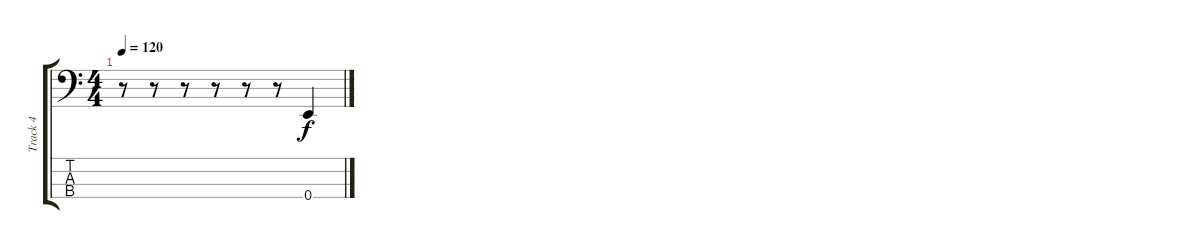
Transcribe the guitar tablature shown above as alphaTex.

\track ("Track 4" "Track 4") {instrument electricbasspick}
\staff {score tabs}
\tuning (G2 D2 A1 E1) {hide}
\ts (4 4)
\tempo 120
\clef f4
\ks c
r.8{dy f} r.8 r.8 r.8 r.8 r.8 0.4.4
